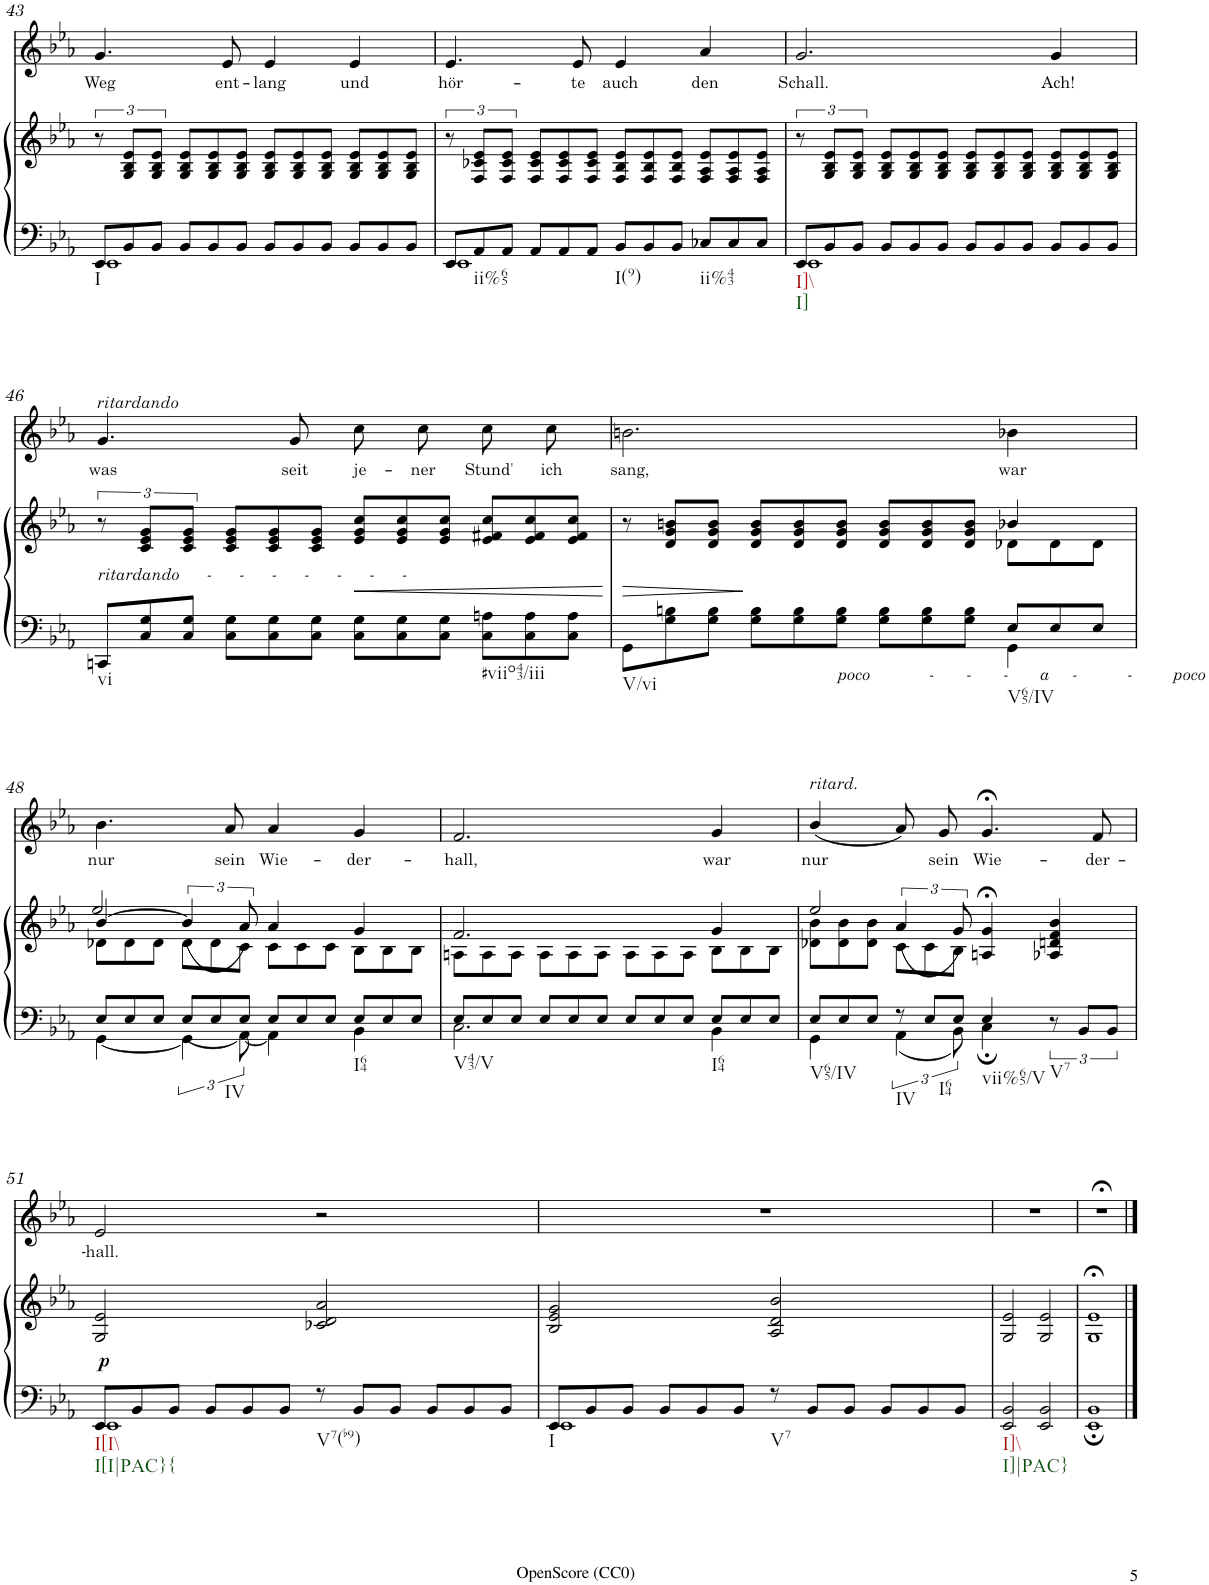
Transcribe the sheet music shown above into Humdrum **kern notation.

**kern	**kern	**dynam	**kern	**text
*part2	*part2	*part2	*part1	*part1
*staff3	*staff2	*staff2/3	*staff1	*staff1
*I"Piano	*	*	*I"Voice	*
*I'Pno	*	*	*	*
!!LO:PB:g=z
*clefF4	*clefG2	*	*clefG2	*
*k[b-e-a-]	*k[b-e-a-]	*	*k[b-e-a-]	*
*M4/4	*M4/4	*	*M4/4	*
*met(c)	*met(c)	*	*met(c)	*
*Xbrackettup	*	*	*	*
=43	=43	=43	=43	=43
*^	*	*	*	*
!LO:TX:b:t=I	!	!	!	!	!
!	!	!	!	!	!LO:LY:b
12EE-/L	1EE-	12r	.	4.g/	Weg
12BB-/	.	12G/ 12B-/ 12e-/L	.	.	.
12BB-/J	.	12G/ 12B-/ 12e-/J	.	.	.
*	*	*Xbrackettup	*	*	*
12BB-/L	.	12G/ 12B-/ 12e-/L	.	.	.
12BB-/	.	12G/ 12B-/ 12e-/	.	.	.
!	!	!	!	!	!LO:LY:b
.	.	.	.	8e-/	ent-
12BB-/J	.	12G/ 12B-/ 12e-/J	.	.	.
!	!	!	!	!	!LO:LY:b
12BB-/L	.	12G/ 12B-/ 12e-/L	.	4e-/	-lang
12BB-/	.	12G/ 12B-/ 12e-/	.	.	.
12BB-/J	.	12G/ 12B-/ 12e-/J	.	.	.
!	!	!	!	!	!LO:LY:b
12BB-/L	.	12G/ 12B-/ 12e-/L	.	4e-/	und
12BB-/	.	12G/ 12B-/ 12e-/	.	.	.
12BB-/J	.	12G/ 12B-/ 12e-/J	.	.	.
=44	=44	=44	=44	=44	=44
*	*	*brackettup	*	*	*
!	!	!	!	!	!LO:LY:b
12EE-/L	1EE-	12r	.	4.e-/	hör-
!LO:TX:b:t=ii%65	!	!	!	!	!
12AA-/	.	12F/ 12c-X/ 12e-/L	.	.	.
12AA-/J	.	12F/ 12c-/ 12e-/J	.	.	.
*	*	*Xbrackettup	*	*	*
12AA-/L	.	12F/ 12c-/ 12e-/L	.	.	.
12AA-/	.	12F/ 12c-/ 12e-/	.	.	.
!	!	!	!	!	!LO:LY:b
.	.	.	.	8e-/	-te
12AA-/J	.	12F/ 12c-/ 12e-/J	.	.	.
!LO:TX:b:t=I(9)	!	!	!	!	!
!	!	!	!	!	!LO:LY:b
12BB-/L	.	12F/ 12B-/ 12e-/L	.	4e-/	auch
12BB-/	.	12F/ 12B-/ 12e-/	.	.	.
12BB-/J	.	12F/ 12B-/ 12e-/J	.	.	.
!LO:TX:b:t=ii%43	!	!	!	!	!
!	!	!	!	!	!LO:LY:b
12C-X/L	.	12F/ 12A-/ 12e-/L	.	4a-/	den
12C-/	.	12F/ 12A-/ 12e-/	.	.	.
12C-/J	.	12F/ 12A-/ 12e-/J	.	.	.
=45	=45	=45	=45	=45	=45
*	*	*brackettup	*	*	*
!LO:TX:b:t=I]\\	!	!	!	!	!
!LO:TX:b:t=I]	!	!	!	!	!
!	!	!	!	!	!LO:LY:b
12EE-/L	1EE-	12r	.	2.g/	Schall.
12BB-/	.	12G/ 12B-/ 12e-/L	.	.	.
12BB-/J	.	12G/ 12B-/ 12e-/J	.	.	.
*	*	*Xbrackettup	*	*	*
12BB-/L	.	12G/ 12B-/ 12e-/L	.	.	.
12BB-/	.	12G/ 12B-/ 12e-/	.	.	.
12BB-/J	.	12G/ 12B-/ 12e-/J	.	.	.
12BB-/L	.	12G/ 12B-/ 12e-/L	.	.	.
12BB-/	.	12G/ 12B-/ 12e-/	.	.	.
12BB-/J	.	12G/ 12B-/ 12e-/J	.	.	.
!	!	!	!	!	!LO:LY:b
12BB-/L	.	12G/ 12B-/ 12e-/L	.	4g/	Ach!
12BB-/	.	12G/ 12B-/ 12e-/	.	.	.
12BB-/J	.	12G/ 12B-/ 12e-/J	.	.	.
*v	*v	*	*	*	*
!!LO:LB:g=z
=46	=46	=46	=46	=46
*	*brackettup	*	*	*
!	!	!	!LO:TX:a:i:t=ritardando	!
!	!LO:TX:b:i:t=ritardando      -      -      -      -      -      -      -	!	!	!
!LO:TX:b:t=vi	!	!	!	!
!	!	!	!	!LO:LY:b
12CCn/L	12r	.	4.g/	was
12C/ 12G/	12c/ 12e-/ 12g/L	.	.	.
12C/ 12G/J	12c/ 12e-/ 12g/J	.	.	.
*	*Xbrackettup	*	*	*
12C\ 12G\L	12c/ 12e-/ 12g/L	.	.	.
12C\ 12G\	12c/ 12e-/ 12g/	.	.	.
!	!	!	!	!LO:LY:b
.	.	.	8g/	seit
12C\ 12G\J	12c/ 12e-/ 12g/J	.	.	.
!	!	!LO:HP:b	!	!LO:LY:b
12C\ 12G\L	12e-/ 12g/ 12cc/L	<	8cc\L	je-
12C\ 12G\	12e-/ 12g/ 12cc/	.	.	.
!	!	!	!	!LO:LY:b
.	.	.	8cc\J	-ner
12C\ 12G\J	12e-/ 12g/ 12cc/J	.	.	.
!LO:TX:b:t=#viio43/iii	!	!	!	!
!	!	!	!	!LO:LY:b
12C\ 12An\L	12e-/ 12f#X/ 12cc/L	.	8cc\L	Stund'
12C\ 12A\	12e-/ 12f#/ 12cc/	.	.	.
!	!	!	!	!LO:LY:b
.	.	.	8cc\J	ich
12C\ 12A\J	12e-/ 12f#/ 12cc/J	.	.	.
.	.	[	.	.
=47	=47	=47	=47	=47
*^	*	*	*	*
*	*	*brackettup	*	*	*
!LO:TX:b:t=V/vi	!	!	!	!	!
!	!	!	!LO:HP:b	!	!LO:LY:b
*	*	*^	*	*	*
12GG\L	2.ryy	12r	2.ryy	>	2.bn\	sang,
12G\ 12Bn\	.	12d/ 12g/ 12bn/L	.	.	.	.
12G\ 12B\J	.	12d/ 12g/ 12b/J	.	.	.	.
*	*	*Xbrackettup	*	*	*	*
12G\ 12B\L	.	12d/ 12g/ 12b/L	.	]	.	.
12G\ 12B\	.	12d/ 12g/ 12b/	.	.	.	.
!LO:TX:b:i:t=poco             -       -       -       a     -           -         poco	!	!	!	!	!	!
12G\ 12B\J	.	12d/ 12g/ 12b/J	.	.	.	.
12G\ 12B\L	.	12d/ 12g/ 12b/L	.	.	.	.
12G\ 12B\	.	12d/ 12g/ 12b/	.	.	.	.
12G\ 12B\J	.	12d/ 12g/ 12b/J	.	.	.	.
!LO:TX:b:t=V65/IV	!	!	!	!	!	!
!	!	!	!	!	!	!LO:LY:b
12E-/L	4GG\	4b-X/	12d-X\L	.	4b-X\	war
12E-/	.	.	12d-\	.	.	.
12E-/J	.	.	12d-\J	.	.	.
!!LO:LB:g=z
=48	=48	=48	=48	=48	=48	=48
*	*	*	*^	*	*	*
!	!	!	!	!	!	!	!LO:LY:b
12E-/L	[4GG\	2ee-/	12d-X\L	[4b-/	.	4.b-\	nur
12E-/	.	.	12d-\	.	.	.	.
12E-/J	.	.	12d-\J	.	.	.	.
*	*brackettup	*	*	*brackettup	*	*	*
12E-/L	6GG\]	.	12d-\L	(6b-/]	.	.	.
!LO:TX:b:t=IV	!	!	!	!	!	!	!
12E-/	.	.	12d-\	.	.	.	.
!	!	!	!	!	!	!	!LO:LY:b
.	.	.	.	.	.	8a-/	sein
12E-/J	[12AA-\	.	12c\J	12a-/)	.	.	.
*Xbrackettup	*	*	*Xbrackettup	*	*	*	*
!	!	!	!	!	!	!	!LO:LY:b
12E-/L	4AA-\]	4a-/	12c\L	2ryy	.	4a-/	Wie-
12E-/	.	.	12c\	.	.	.	.
12E-/J	.	.	12c\J	.	.	.	.
!LO:TX:b:t=I64	!	!	!	!	!	!	!
!	!	!	!	!	!	!	!LO:LY:b
12E-/L	4BB-\	4g/	12B-\L	.	.	4g/	-der-
12E-/	.	.	12B-\	.	.	.	.
12E-/J	.	.	12B-\J	.	.	.	.
*	*	*	*v	*v	*	*	*
=49	=49	=49	=49	=49	=49	=49
!LO:TX:b:t=V43/V	!	!	!	!	!	!
!	!	!	!	!	!	!LO:LY:b
12E-/L	2.C\	2.f/	12An\L	.	2.f/	-hall,
12E-/	.	.	12A\	.	.	.
12E-/J	.	.	12A\J	.	.	.
12E-/L	.	.	12A\L	.	.	.
12E-/	.	.	12A\	.	.	.
12E-/J	.	.	12A\J	.	.	.
12E-/L	.	.	12A\L	.	.	.
12E-/	.	.	12A\	.	.	.
12E-/J	.	.	12A\J	.	.	.
!LO:TX:b:t=I64	!	!	!	!	!	!
!	!	!	!	!	!	!LO:LY:b
12E-/L	4BB-\	4g/	12B-\L	.	4g/	war
12E-/	.	.	12B-\	.	.	.
12E-/J	.	.	12B-\J	.	.	.
=50	=50	=50	=50	=50	=50	=50
*	*	*	*^	*	*	*
!	!	!	!	!	!	!LO:TX:a:i:t=ritard.	!
!LO:TX:b:t=V65/IV	!	!	!	!	!	!	!
!	!	!	!	!	!	!	!LO:LY:b
12E-/L	4GG\	2ee-/	12d-X\ 12b-\L	4ryy	.	(4b-/	nur
12E-/	.	.	12d-\ 12b-\	.	.	.	.
12E-/J	.	.	12d-\ 12b-\J	.	.	.	.
*brackettup	*	*	*	*brackettup	*	*	*
!LO:TX:b:t=IV	!	!	!	!	!	!	!
12r	6AA-\	.	12c\L	(6a-/	.	8a-/L)	.
!LO:TX:b:t=I64	!	!	!	!	!	!	!
12E-/L	.	.	12c\	.	.	.	.
!	!	!	!	!	!	!	!LO:LY:b
.	.	.	.	.	.	8g/J	sein
12E-/J	12BB-\	.	12B-\J	12g/)	.	.	.
!LO:TX:b:t=vii%65/V	!	!	!	!	!	!	!
!	!	!	!	!	!	!	!LO:LY:b
4E-/	4C;\	4An/;< 4g/;<	2ryy	2ryy	.	4.g;</	Wie-
!LO:TX:b:t=V7	!	!	!	!	!	!	!
12r	4ryy	4A-X/ 4dn/ 4f/ 4b-/	.	.	.	.	.
12BB-/L	.	.	.	.	.	.	.
!	!	!	!	!	!	!	!LO:LY:b
.	.	.	.	.	.	8f/	-der-
12BB-/J	.	.	.	.	.	.	.
*	*	*v	*v	*v	*	*	*
!!LO:LB:g=z
=51	=51	=51	=51	=51	=51
*Xbrackettup	*	*	*	*	*
!LO:TX:b:t=I[I\\	!	!	!	!	!
!LO:TX:b:t=I[I|PAC}{	!	!	!	!	!
!	!	!	!LO:DY:b	!	!LO:LY:b
12EE-/L	1EE-	2G/ 2e-/	p	2e-/	-hall.
12BB-/	.	.	.	.	.
12BB-/J	.	.	.	.	.
12BB-/L	.	.	.	.	.
12BB-/	.	.	.	.	.
12BB-/J	.	.	.	.	.
*brackettup	*	*	*	*	*
!LO:TX:b:t=V7(b9)	!	!	!	!	!
12r	.	2c-X/ 2d/ 2a-/	.	2r	.
12BB-/L	.	.	.	.	.
12BB-/J	.	.	.	.	.
*Xbrackettup	*	*	*	*	*
12BB-/L	.	.	.	.	.
12BB-/	.	.	.	.	.
12BB-/J	.	.	.	.	.
=52	=52	=52	=52	=52	=52
!LO:TX:b:t=I	!	!	!	!	!
12EE-/L	1EE-	2B-/ 2e-/ 2g/	.	1r	.
12BB-/	.	.	.	.	.
12BB-/J	.	.	.	.	.
12BB-/L	.	.	.	.	.
12BB-/	.	.	.	.	.
12BB-/J	.	.	.	.	.
*brackettup	*	*	*	*	*
!LO:TX:b:t=V7	!	!	!	!	!
12r	.	2A-/ 2d/ 2b-/	.	.	.
12BB-/L	.	.	.	.	.
12BB-/J	.	.	.	.	.
*Xbrackettup	*	*	*	*	*
12BB-/L	.	.	.	.	.
12BB-/	.	.	.	.	.
12BB-/J	.	.	.	.	.
*v	*v	*	*	*	*
=53	=53	=53	=53	=53
!LO:TX:b:t=I]\\	!	!	!	!
!LO:TX:b:t=I]|PAC}	!	!	!	!
2EE-/ 2BB-/	2G/ 2e-/	.	1r	.
2EE-/ 2BB-/	2G/ 2e-/	.	.	.
=54	=54	=54	=54	=54
1EE-; 1BB-;	1G;< 1e-;<	.	1r;<	.
==	==	==	==	==
*-	*-	*-	*-	*-
